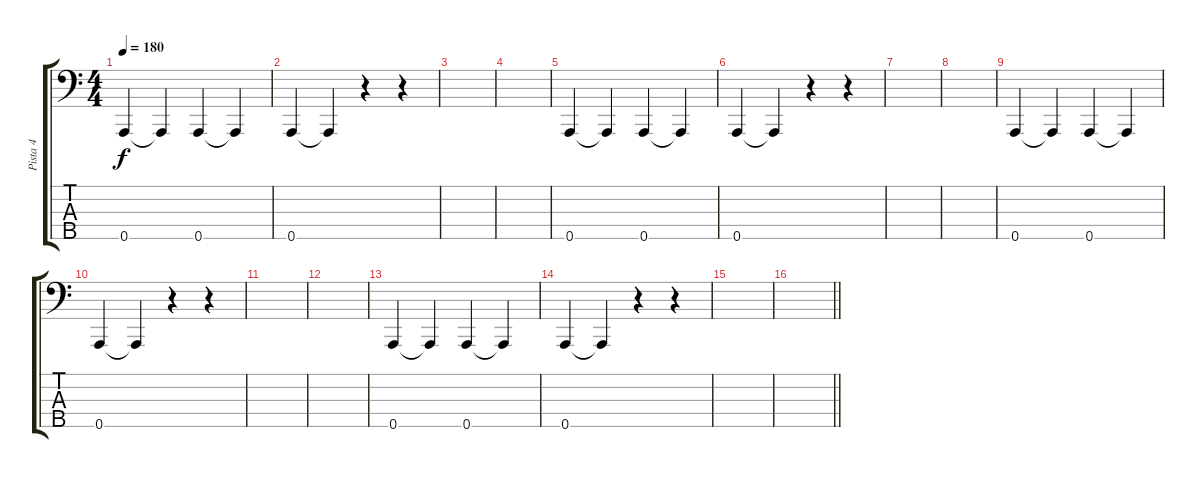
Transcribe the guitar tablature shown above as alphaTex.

\track ("Pista 4" "Pista 4") {instrument electricbassfinger}
\staff {score tabs}
\tuning (F2 C2 G1 D1 A0) {hide}
\ts (4 4)
\tempo 180
\clef f4
\ks c
0.5.4{dy f} 0.5{t}.4 0.5.4 0.5{t}.4 |
0.5.4 0.5{t}.4 r.4 r.4 |
|
|
0.5.4 0.5{t}.4 0.5.4 0.5{t}.4 |
0.5.4 0.5{t}.4 r.4 r.4 |
|
|
0.5.4 0.5{t}.4 0.5.4 0.5{t}.4 |
0.5.4 0.5{t}.4 r.4 r.4 |
|
|
0.5.4 0.5{t}.4 0.5.4 0.5{t}.4 |
0.5.4 0.5{t}.4 r.4 r.4 |
|
\barLineRight lightlight
